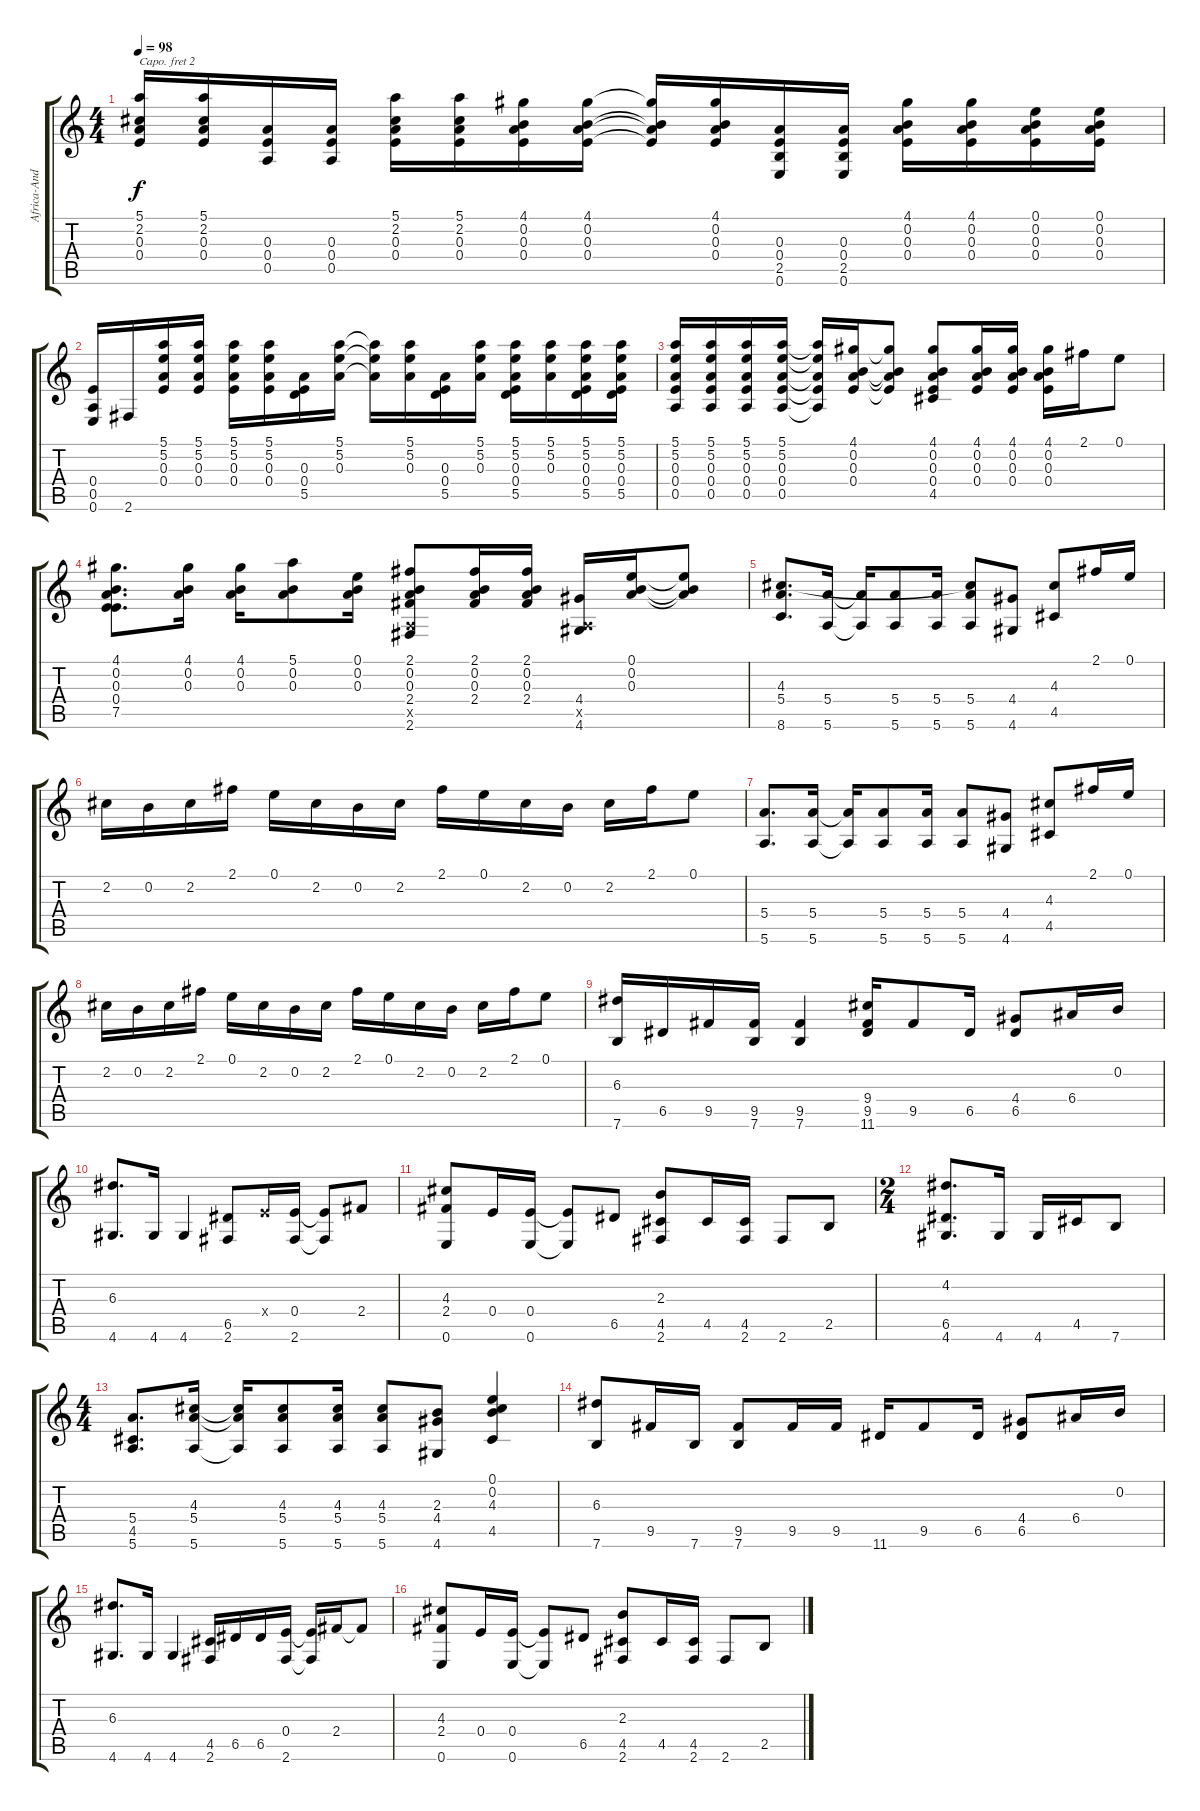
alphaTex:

\track ("Africa-Andy Mckee" "Africa-And") {instrument acousticguitarsteel}
\staff {score tabs}
\capo 2
\tuning (D4 A3 G3 D3 G2 D2) {hide}
\ts (4 4)
\tempo 98
\clef g2
\ks c
(5.1{t} 2.2{t} 0.3{t} 0.4{t}).16{dy f} (5.1 2.2 0.3 0.4).16 (0.3 0.4 0.5).16 (0.3 0.4 0.5).16 (5.1 2.2 0.3 0.4).16 (5.1 2.2 0.3 0.4).16 (4.1 0.2 0.3 0.4).16 (4.1 0.2 0.3 0.4).16 (4.1{t} 0.2{t} 0.3{t} 0.4{t}).16 (4.1 0.2 0.3 0.4).16 (0.3 0.4 2.5 0.6).16 (0.3 0.4 2.5 0.6).16 (4.1 0.2 0.3 0.4).16 (4.1 0.2 0.3 0.4).16 (0.1 0.2 0.3 0.4).16 (0.1 0.2 0.3 0.4).16 |
(0.4 0.5 0.6).16 2.6.16 (5.1 5.2 0.3 0.4).16 (5.1 5.2 0.3 0.4).16 (5.1 5.2 0.3 0.4).16 (5.1 5.2 0.3 0.4).16 (0.3 0.4 5.5).16 (5.1 5.2 0.3).16 (5.1{t} 5.2{t} 0.3{t}).16 (5.1 5.2 0.3).16 (0.3 0.4 5.5).16 (5.1 5.2 0.3).16 (5.1 5.2 0.3 0.4 5.5).16 (5.1 5.2 0.3).16 (5.1 5.2 0.3 0.4 5.5).16 (5.1 5.2 0.3 0.4 5.5).16 |
(5.1 5.2 0.3 0.4 0.5).16 (5.1 5.2 0.3 0.4 0.5).16 (5.1 5.2 0.3 0.4 0.5).16 (5.1 5.2 0.3 0.4 0.5).16 (5.1{t} 5.2{t} 0.3{t} 0.4{t} 0.5{t}).16 (4.1 0.2 0.3 0.4).16 (4.1{t} 0.2{t} 0.3{t} 0.4{t}).8 (4.1 0.2 0.3 0.4 4.5).8 (4.1 0.2 0.3 0.4).16 (4.1 0.2 0.3 0.4).16 (4.1 0.2 0.3 0.4).16 2.1.16 0.1.8 |
(4.1 0.2 0.3 0.4 7.5).8{d} (4.1 0.2 0.3).16 (4.1 0.2 0.3).16 (5.1 0.2 0.3).8 (0.1 0.2 0.3).16 (2.1 0.2 0.3 2.4 0.5{x} 2.6).8 (2.1 0.2 0.3 2.4).16 (2.1 0.2 0.3 2.4).16 (4.4 0.5{x} 4.6).16 (0.1 0.2 0.3).16 (0.1{t} 0.2{t} 0.3{t}).8 |
(4.3 5.4 8.6).8{d} (5.4 5.6).16 (5.4{t} 5.6{t}).16 (5.4 5.6).8 (5.4 5.6).16 (4.3{t} 5.4 5.6).8 (4.4 4.6).8 (4.3 4.5).8 2.1.16 0.1.16 |
2.2.16 0.2.16 2.2.16 2.1.16 0.1.16 2.2.16 0.2.16 2.2.16 2.1.16 0.1.16 2.2.16 0.2.16 2.2.16 2.1.16 0.1.8 |
(5.4 5.6).8{d} (5.4 5.6).16 (5.4{t} 5.6{t}).16 (5.4 5.6).8 (5.4 5.6).16 (5.4 5.6).8 (4.4 4.6).8 (4.3 4.5).8 2.1.16 0.1.16 |
2.2.16 0.2.16 2.2.16 2.1.16 0.1.16 2.2.16 0.2.16 2.2.16 2.1.16 0.1.16 2.2.16 0.2.16 2.2.16 2.1.16 0.1.8 |
(6.3 7.6).16 6.5.16 9.5.16 (9.5 7.6).16 (9.5 7.6).4 (9.4 9.5 11.6).16 9.5.8 6.5.16 (4.4 6.5).8 6.4.16 0.2.16 |
(6.3 4.6).8{d} 4.6.16 4.6.4 (6.5 2.6).8 0.4{x}.16 (0.4 2.6).16 (0.4{t} 2.6{t}).8 2.4.8 |
(4.3 2.4 0.6).8 0.4.16 (0.4 0.6).16 (0.4{t} 0.6{t}).8 6.5.8 (2.3 4.5 2.6).8 4.5.16 (4.5 2.6).16 2.6.8 2.5.8 |
\ts (2 4)
(4.2 6.5 4.6).8{d} 4.6.16 4.6.16 4.5.16 7.6.8 |
\ts (4 4)
(5.4 4.5 5.6).8{d} (4.3 5.4 5.6).16 (4.3{t} 5.4{t} 5.6{t}).16 (4.3 5.4 5.6).8 (4.3 5.4 5.6).16 (4.3 5.4 5.6).8 (2.3 4.4 4.6).8 (0.1 0.2 4.3 4.5).4 |
(6.3 7.6).8 9.5.16 7.6.16 (9.5 7.6).8 9.5.16 9.5.16 11.6.16 9.5.8 6.5.16 (4.4 6.5).8 6.4.16 0.2.16 |
(6.3 4.6).8{d} 4.6.16 4.6.4 (4.5 2.6).16 6.5.16 6.5.16 (0.4 2.6).16 (0.4{t} 2.6{t}).16 2.4.16 2.4{t}.8 |
(4.3 2.4 0.6).8 0.4.16 (0.4 0.6).16 (0.4{t} 0.6{t}).8 6.5.8 (2.3 4.5 2.6).8 4.5.16 (4.5 2.6).16 2.6.8 2.5.8
